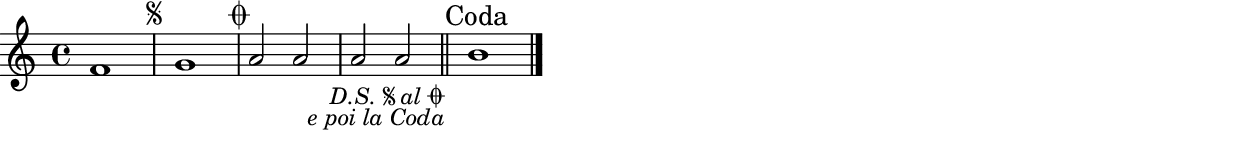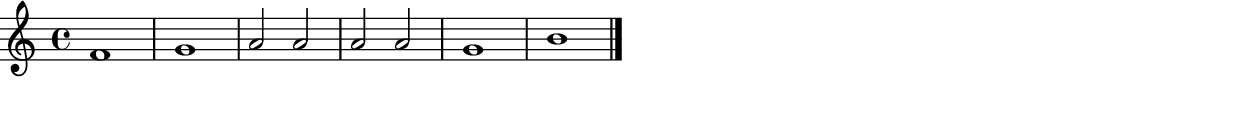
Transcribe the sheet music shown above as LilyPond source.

%% Generated by lilypond-book
%% Options: [exampleindent=10.16\mm,indent=0\mm,line-width=160\mm,quote]
\include "lilypond-book-preamble.ly"


% ****************************************************************
% Start cut-&-pastable-section
% ****************************************************************

#(ly:set-option 'eps-box-padding 3.000000)



\paper {
  indent = 0\mm
  line-width = 160\mm
  % offset the left padding, also add 1mm as lilypond creates cropped
  % images with a little space on the right
  line-width = #(- line-width (* mm  3.000000) (* mm 1))
  line-width = 160\mm - 2.0 * 10.16\mm
  % offset the left padding, also add 1mm as lilypond creates cropped
  % images with a little space on the right
  line-width = #(- line-width (* mm  3.000000) (* mm 1))
}

\layout {
  
}




% ****************************************************************
% ly snippet:
% ****************************************************************
\sourcefileline 562
music = \fixed c' {
  f1
  \repeat segno 2 {
    g1
    \alternative {
      \volta 1 { \repeat unfold 4 { a2 } }
      \volta 2 \volta #'() {
        \section
        \sectionLabel "Coda"
      }
    }
  }
  b1
  \fine
}

\score { \music }
\score { \unfoldRepeats \music }



% ****************************************************************
% end ly snippet
% ****************************************************************
